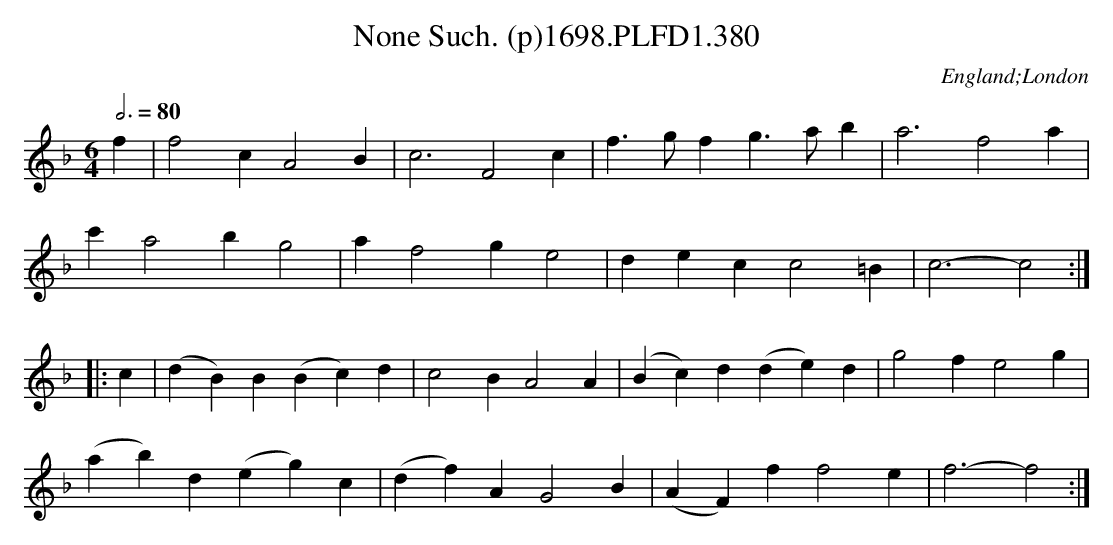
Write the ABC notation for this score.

X:1
T:None Such. (p)1698.PLFD1.380
M:6/4
L:1/4
Q:3/4=80
O:England;London
K:F
f|f2cA2B|c3F2c|f>gfg>ab|a3f2a|
c'a2bg2|af2ge2|decc2=B|c3-c2:|
|:c|(dB)B(Bc)d|c2BA2A|(Bc)d(de)d|g2fe2g|
(ab)d(eg)c|(df)AG2B|(AF)ff2e|f3-f2:|
